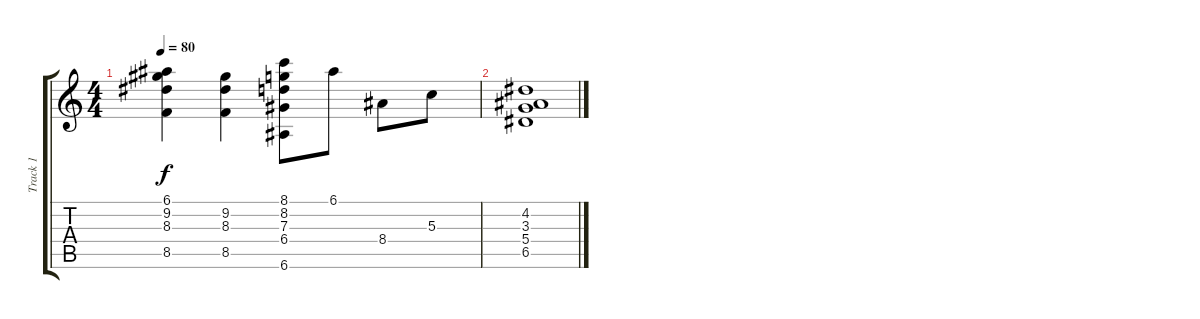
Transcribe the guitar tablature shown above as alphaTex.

\track ("Track 1" "Track 1") {instrument acousticguitarnylon}
\staff {score tabs}
\tuning (E4 B3 G3 D3 A2 E2) {hide}
\ts (4 4)
\tempo 80
\clef g2
\ks c
(6.1 9.2 8.3 8.5).4{dy f} (9.2 8.3 8.5).4 (8.1 8.2 7.3 6.4 6.6).8 6.1.8 8.4.8 5.3.8 |
(4.2 3.3 5.4 6.5).1
